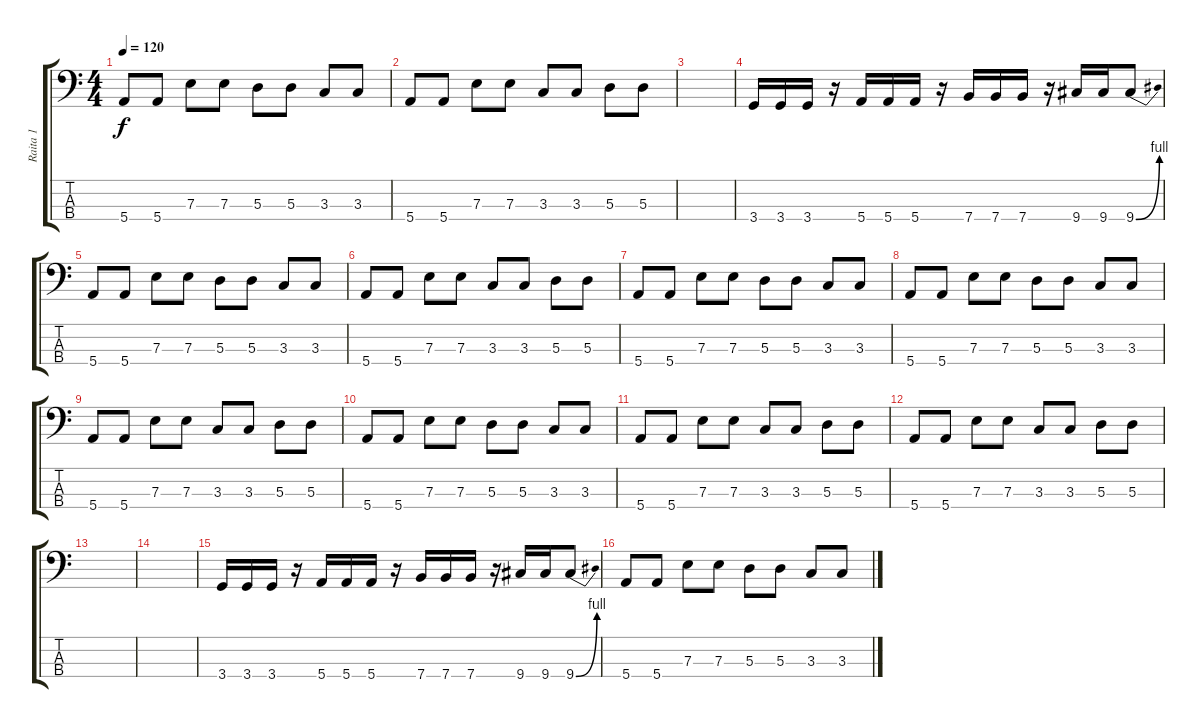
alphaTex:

\track ("Raita 1" "Raita 1") {instrument electricbasspick}
\staff {score tabs}
\tuning (G2 D2 A1 E1) {hide}
\ts (4 4)
\tempo 120
\clef f4
\ks c
5.4.8{dy f} 5.4.8 7.3.8 7.3.8 5.3.8 5.3.8 3.3.8 3.3.8 |
5.4.8 5.4.8 7.3.8 7.3.8 3.3.8 3.3.8 5.3.8 5.3.8 |
|
3.4.16 3.4.16 3.4.16 r.16 5.4.16 5.4.16 5.4.16 r.16 7.4.16 7.4.16 7.4.16 r.16 9.4.16 9.4.16 9.4{be (bend 0 0 60 4)}.8 |
5.4.8 5.4.8 7.3.8 7.3.8 5.3.8 5.3.8 3.3.8 3.3.8 |
5.4.8 5.4.8 7.3.8 7.3.8 3.3.8 3.3.8 5.3.8 5.3.8 |
5.4.8 5.4.8 7.3.8 7.3.8 5.3.8 5.3.8 3.3.8 3.3.8 |
5.4.8 5.4.8 7.3.8 7.3.8 5.3.8 5.3.8 3.3.8 3.3.8 |
5.4.8 5.4.8 7.3.8 7.3.8 3.3.8 3.3.8 5.3.8 5.3.8 |
5.4.8 5.4.8 7.3.8 7.3.8 5.3.8 5.3.8 3.3.8 3.3.8 |
5.4.8 5.4.8 7.3.8 7.3.8 3.3.8 3.3.8 5.3.8 5.3.8 |
5.4.8 5.4.8 7.3.8 7.3.8 3.3.8 3.3.8 5.3.8 5.3.8 |
|
|
3.4.16 3.4.16 3.4.16 r.16 5.4.16 5.4.16 5.4.16 r.16 7.4.16 7.4.16 7.4.16 r.16 9.4.16 9.4.16 9.4{be (bend 0 0 60 4)}.8 |
5.4.8 5.4.8 7.3.8 7.3.8 5.3.8 5.3.8 3.3.8 3.3.8
